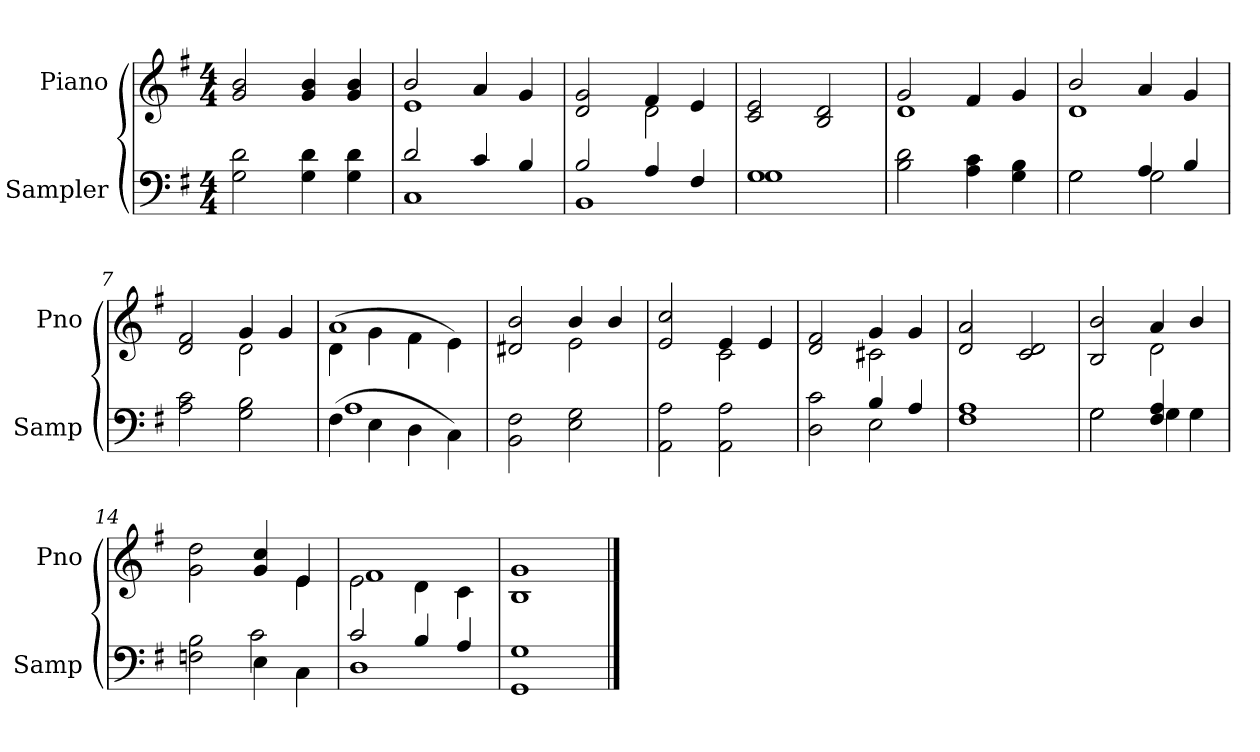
**kern	**kern
*part2	*part1
*staff2	*staff1
*I"Sampler	*I"Piano
*I'Samp	*I'Pno
*clefF4	*clefG2
*k[f#]	*k[f#]
*G:	*G:
*M4/4	*M4/4
=1	=1
2G 2d	2g 2b
4G 4d	4g 4b
4G 4d	4g 4b
=2	=2
*^	*^
2d/	1C	2b/	1e
4c/	.	4a/	.
4B/	.	4g/	.
=3	=3	=3	=3
2B/	1BB	2d 2g	2ryy
4A/	.	4f#/	2d
4F#/	.	4e/	.
*	*	*v	*v
=4	=4	=4
1G/	1G	2c 2e
.	.	2B 2d
*v	*v	*
=5	=5
*	*^
2B 2d	2g/	1d
4A 4c	4f#/	.
4G 4B	4g/	.
=6	=6	=6
*^	*	*
2G\	2G	2b/	1d
4A/	2G	4a/	.
4B/	.	4g/	.
*v	*v	*	*
=7	=7	=7
2A 2c	2d 2f#	2ryy
2G 2B	4g/	2d
.	4g/	.
=8	=8	=8
*^	*	*
(4F#\	1A	(4d\	1a
4E\	.	4g\	.
4D\	.	4f#\	.
4C\)	.	4e\)	.
*v	*v	*	*
=9	=9	=9
2BB 2F#	2d#X 2b	2ryy
2E 2G	4b/	2e
.	4b/	.
=10	=10	=10
2AA 2A	2e 2cc	2ryy
2AA 2A	4e/	2c
.	4e/	.
=11	=11	=11
*^	*	*
2D 2c	2ryy	2d 2f#	2ryy
4B/	2E	4g/	2c#X
4A/	.	4g/	.
*v	*v	*	*
*	*v	*v
=12	=12
1F# 1A	2d 2a
.	2c 2d
=13	=13
*^	*^
2G\	2G	2B 2b	2ryy
4F# 4A	4G	4a/	2d
4G\	4ryy	4b/	.
=14	=14	=14	=14
2Fn 2B	2ryy	2g 2dd	2.ryy
4E\	2c	4g 4cc	.
4C\	.	4e/	4e
=15	=15	=15	=15
(2c/	1D)	(2e\	1f#)
4B/	.	4d\	.
4A/	.	4c\	.
*v	*v	*	*
*	*v	*v
=16	=16
1GG 1G	1B 1g
==	==
*-	*-
